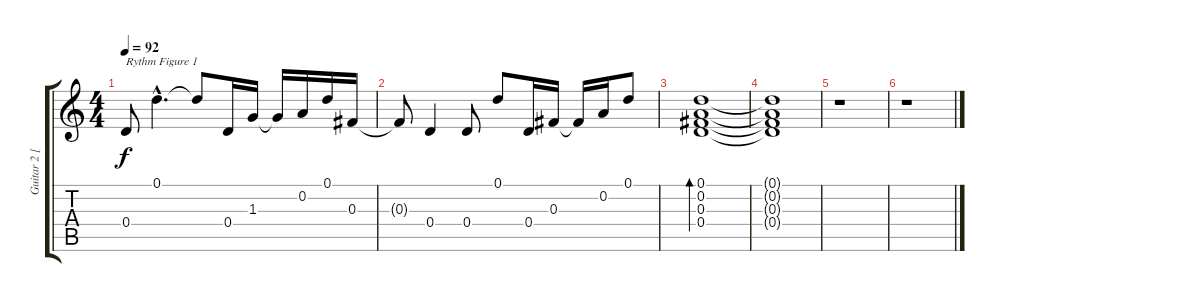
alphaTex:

\track ("Guitar 2 [Backing - Fills]" "Guitar 2 [") {instrument acousticguitarnylon}
\staff {score tabs}
\tuning (D4 A3 Gb3 D3 A2 D2) {hide}
\ts (4 4)
\tempo 92
\clef g2
\ks c
0.4.8{txt "Rythm Figure 1" dy f} 0.1{hac}.4{d} 0.1{t}.8 0.4.16 1.3.16 1.3{t}.16 0.2.16 0.1.16 0.3.16 |
0.3{t}.8 0.4.4 0.4.8 0.1.8 0.4.16 0.3.16 0.3{t}.16 0.2.16 0.1.8 |
(0.1 0.2 0.3 0.4).1{bd 120} |
(0.1{t} 0.2{t} 0.3{t} 0.4{t}).1 |
r.1 |
r.1
